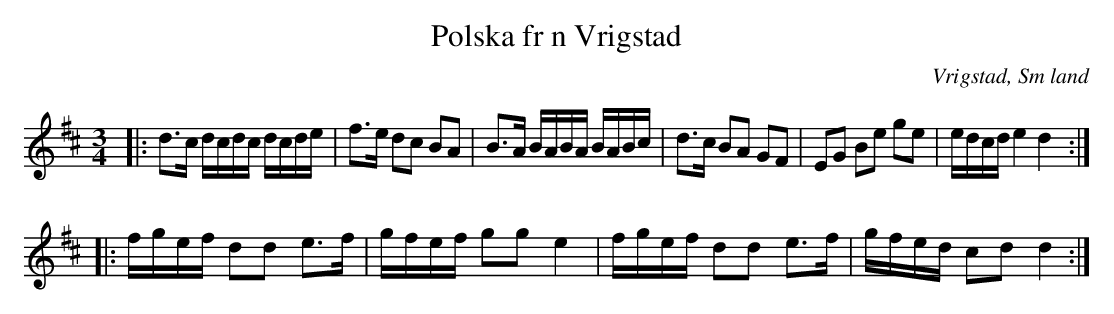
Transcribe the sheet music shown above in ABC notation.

X:1
T:Polska fr n Vrigstad
O:Vrigstad, Sm land
M:3/4
L:1/16
K:D
|: d3c dcdc dcde | f3e d2c2 B2A2 | B3A BABA BABc | d3c B2A2 G2F2 | E2G2 B2e2 g2e2 | edcd e4 d4 :|
|: fgef d2d2 e3f | gfef g2g2 e4 | fgef d2d2 e3f | gfed c2d2 d4 :|
